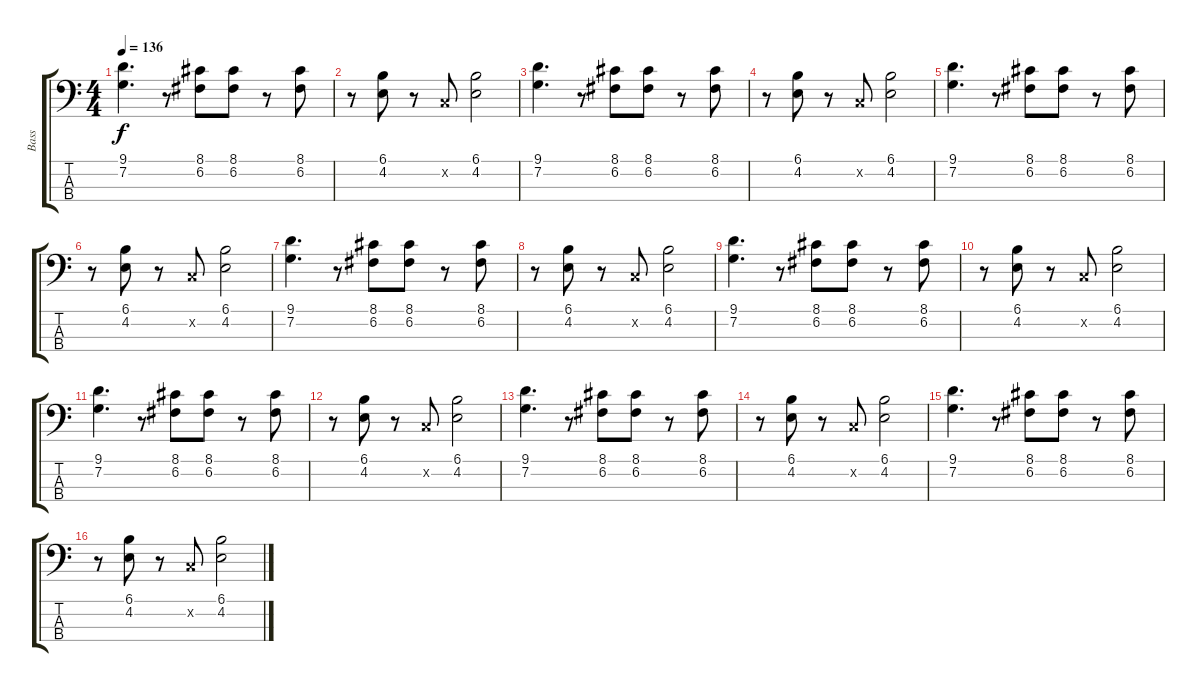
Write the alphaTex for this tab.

\track ("Bass" "Bass") {instrument electricbassfinger}
\staff {score tabs}
\tuning (F2 C2 G1 D1) {hide}
\ts (4 4)
\tempo 136
\clef f4
\ks c
(9.1 7.2).4{d dy f} r.8 (8.1 6.2).8 (8.1 6.2).8 r.8 (8.1 6.2).8 |
r.8 (6.1 4.2).8 r.8 0.2{x}.8 (6.1 4.2).2 |
(9.1 7.2).4{d} r.8 (8.1 6.2).8 (8.1 6.2).8 r.8 (8.1 6.2).8 |
r.8 (6.1 4.2).8 r.8 0.2{x}.8 (6.1 4.2).2 |
(9.1 7.2).4{d} r.8 (8.1 6.2).8 (8.1 6.2).8 r.8 (8.1 6.2).8 |
r.8 (6.1 4.2).8 r.8 0.2{x}.8 (6.1 4.2).2 |
(9.1 7.2).4{d} r.8 (8.1 6.2).8 (8.1 6.2).8 r.8 (8.1 6.2).8 |
r.8 (6.1 4.2).8 r.8 0.2{x}.8 (6.1 4.2).2 |
(9.1 7.2).4{d} r.8 (8.1 6.2).8 (8.1 6.2).8 r.8 (8.1 6.2).8 |
r.8 (6.1 4.2).8 r.8 0.2{x}.8 (6.1 4.2).2 |
(9.1 7.2).4{d} r.8 (8.1 6.2).8 (8.1 6.2).8 r.8 (8.1 6.2).8 |
r.8 (6.1 4.2).8 r.8 0.2{x}.8 (6.1 4.2).2 |
(9.1 7.2).4{d} r.8 (8.1 6.2).8 (8.1 6.2).8 r.8 (8.1 6.2).8 |
r.8 (6.1 4.2).8 r.8 0.2{x}.8 (6.1 4.2).2 |
(9.1 7.2).4{d} r.8 (8.1 6.2).8 (8.1 6.2).8 r.8 (8.1 6.2).8 |
r.8 (6.1 4.2).8 r.8 0.2{x}.8 (6.1 4.2).2
